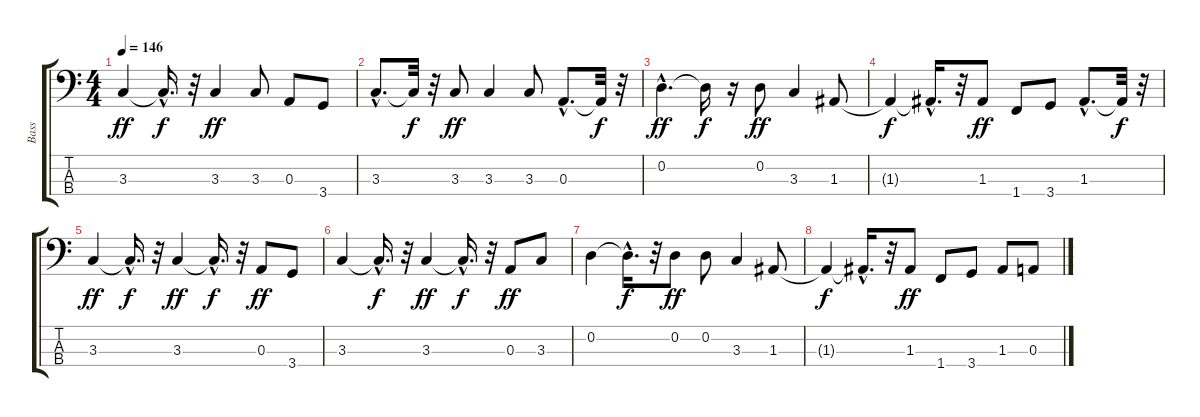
\track ("Bass" "Bass") {instrument electricbassfinger}
\staff {score tabs}
\tuning (G2 D2 A1 E1) {hide}
\ts (4 4)
\tempo 146
\clef f4
\ks c
3.3.4{dy ff volume 15} 3.3{hac t}.16{d dy f} r.32 3.3.4{dy ff} 3.3.8 0.3.8 3.4.8 |
3.3{hac}.8{d volume 13} 3.3{t}.32{dy f} r.32 3.3.8{dy ff} 3.3.4 3.3.8 0.3{hac}.8{d} 0.3{t}.32{dy f} r.32 |
0.2{hac}.4{d dy ff volume 11} 0.2{t}.16{dy f} r.16 0.2.8{dy ff} 3.3.4 1.3.8 |
1.3{t}.4{dy f volume 10} 1.3{hac t}.16{d} r.32 1.3.8{dy ff} 1.4.8 3.4.8 1.3{hac}.8{d} 1.3{t}.32{dy f} r.32 |
3.3.4{dy ff volume 7} 3.3{hac t}.16{d dy f} r.32 3.3.4{dy ff} 3.3{hac t}.16{d dy f} r.32 0.3.8{dy ff} 3.4.8 |
3.3.4{volume 6} 3.3{hac t}.16{d dy f} r.32 3.3.4{dy ff} 3.3{hac t}.16{d dy f} r.32 0.3.8{dy ff} 3.3.8 |
0.2.4{volume 4} 0.2{hac t}.16{d dy f} r.32 0.2.8{dy ff} 0.2.8 3.3.4 1.3.8 |
1.3{t}.4{dy f volume 1} 1.3{hac t}.16{d} r.32 1.3.8{dy ff} 1.4.8 3.4.8 1.3.8 0.3.8
